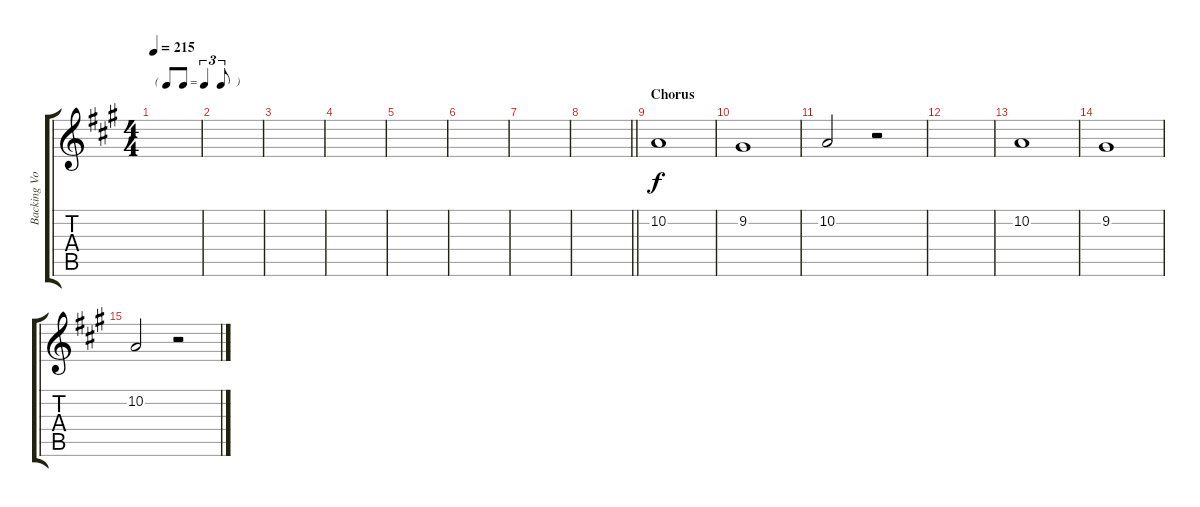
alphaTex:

\track ("Backing Vocals" "Backing Vo") {instrument lead2sawtooth}
\staff {score tabs}
\tuning (E4 B3 G3 D3 A2 E2) {hide}
\ts (4 4)
\tf triplet8th
\tempo 215
\clef g2
\ks a
|
|
|
|
|
|
|
\barLineRight lightlight
|
\section ("" "Chorus")
10.2.1 |
9.2.1 |
10.2.2 r.2 |
|
10.2.1 |
9.2.1 |
10.2.2 r.2
